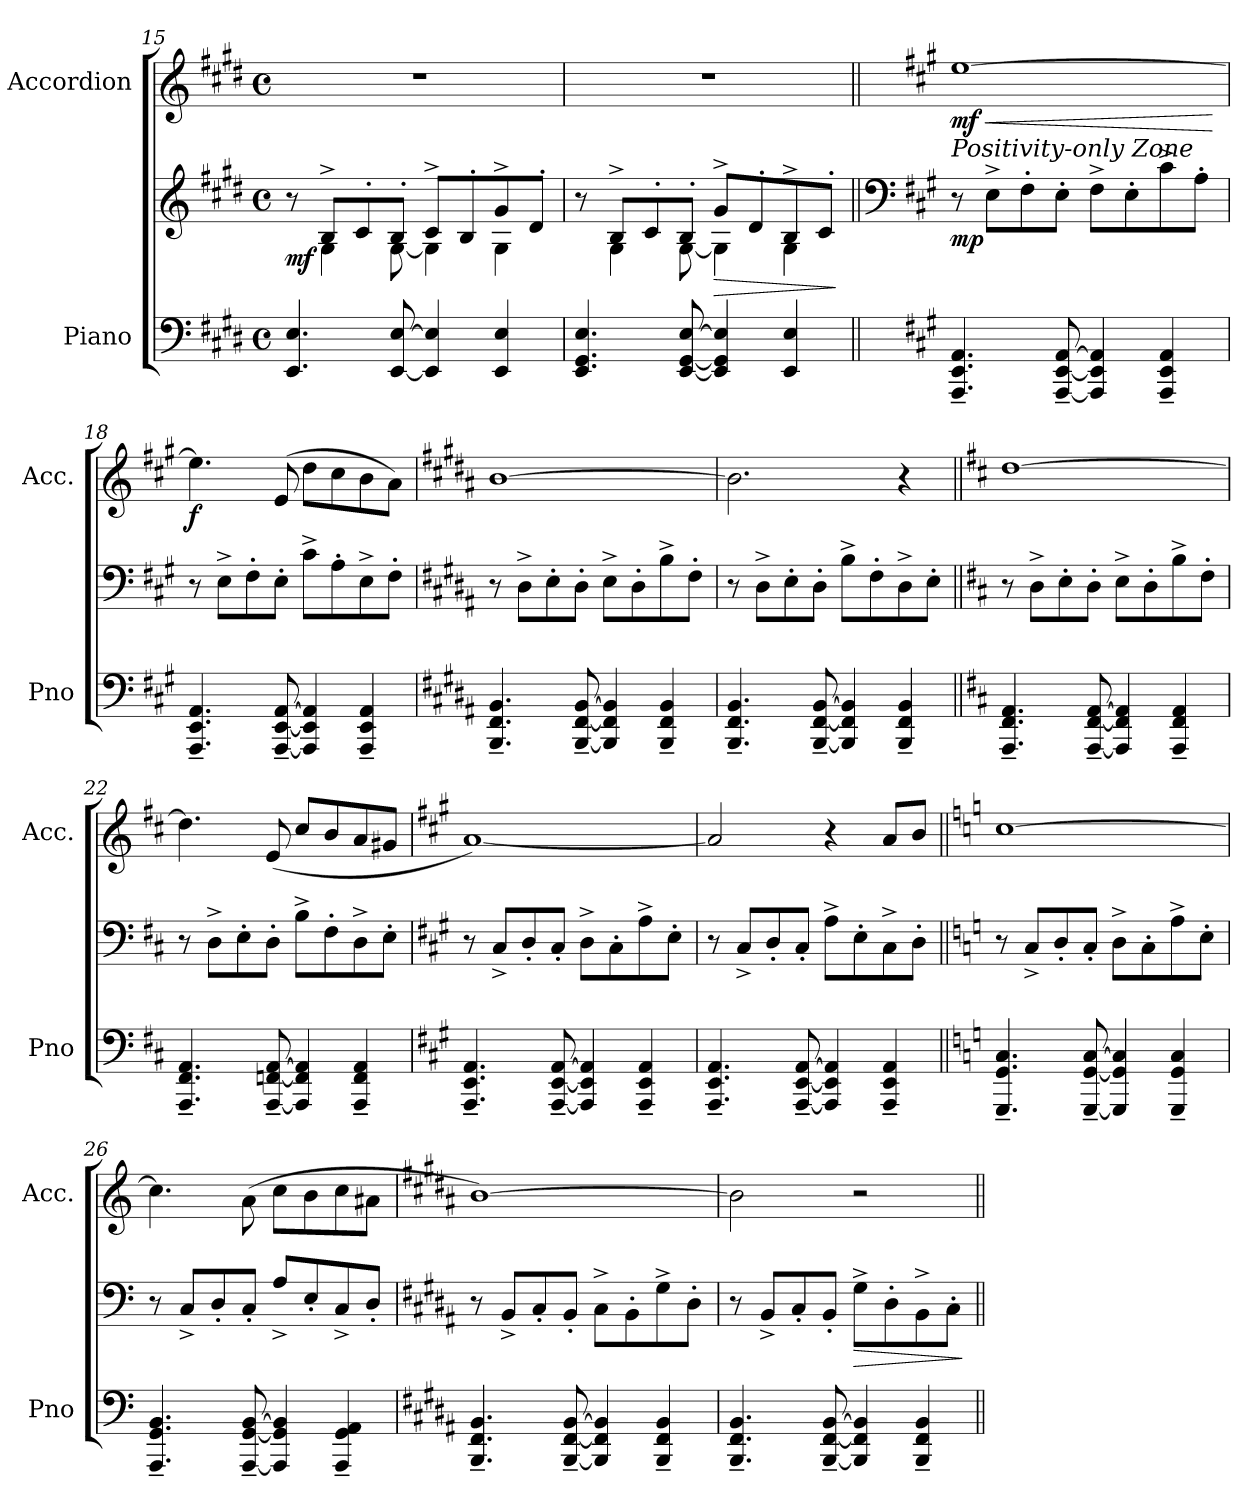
**kern	**kern	**dynam	**kern	**dynam
*part2	*part2	*part2	*part1	*part1
*staff3	*staff2	*staff2/3	*staff1	*staff1
*I"Piano	*	*	*I"Accordion	*
*I'Pno	*	*	*I'Acc.	*
*clefF4	*clefG2	*	*clefG2	*
*k[f#c#g#d#]	*k[f#c#g#d#]	*	*k[f#c#g#d#]	*
*M4/4	*M4/4	*	*M4/4	*
*met(c)	*met(c)	*	*met(c)	*
=15	=15	=15	=15	=15
*	*^	*	*	*
!	!	!	!LO:DY:b	!	!
4.EE/ 4.E/	8r	8ryy	mf	1r	.
.	8B^/L	4G#\	.	.	.
.	8c#'/	.	.	.	.
[8EE/ [8E/	8B'/J	[8G#\	.	.	.
4EE/] 4E/]	8c#^/L	4G#\]	.	.	.
.	8B'/	.	.	.	.
4EE/ 4E/	8g#^/	4G#\	.	.	.
.	8d#'/J	.	.	.	.
=16	=16	=16	=16	=16	=16
4.EE/ 4.GG#/ 4.E/	8r	8ryy	.	1r	.
.	8B^/L	4G#\	.	.	.
.	8c#'/	.	.	.	.
[8EE/ [8GG#/ [8E/	8B'/J	[8G#\	.	.	.
!	!	!	!LO:HP:b	!	!
4EE/] 4GG#/] 4E/]	8g#^/L	4G#\]	>	.	.
.	8d#'/	.	.	.	.
4EE/ 4E/	8B^/	4G#\	.	.	.
.	8c#'/J	.	.	.	.
*	*v	*v	*	*	*
.	.	]	.	.
!!LO:PB:g=z
=17||	=17||	=17||	=17||	=17||
*	*clefF4	*	*	*
*k[f#c#g#]	*k[f#c#g#]	*	*k[f#c#g#]	*
!	!	!	!LO:TX:b:i:t=Positivity-only Zone	!
!	!	!LO:DY:b	!	!LO:HP:b
!	!	!	!	!LO:DY:n=1:b
4.AAA/~ 4.EE/~ 4.AA/~	8r	mp	[1ee	< mf
.	8E^\L	.	.	.
.	8F#'\	.	.	.
[8AAA/~ [8EE/~ [8AA/~	8E'\J	.	.	.
4AAA/] 4EE/] 4AA/]	8F#^\L	.	.	.
.	8E'\	.	.	.
4AAA/~ 4EE/~ 4AA/~	8c#^\	.	.	.
.	8A'\J	.	.	.
.	.	.	.	[
=18	=18	=18	=18	=18
!	!	!	!	!LO:DY:b
4.AAA/~ 4.EE/~ 4.AA/~	8r	.	4.ee\]	f
.	8E^\L	.	.	.
.	8F#'\	.	.	.
[8AAA/~ [8EE/~ [8AA/~	8E'\J	.	(>8e/	.
4AAA/] 4EE/] 4AA/]	8c#^\L	.	8dd\L	.
.	8A'\	.	8cc#\	.
4AAA/~ 4EE/~ 4AA/~	8E^\	.	8b\	.
.	8F#'\J	.	8a\J)	.
=19	=19	=19	=19	=19
*k[f#c#g#d#a#]	*k[f#c#g#d#a#]	*	*k[f#c#g#d#a#]	*
4.BBB/~ 4.FF#/~ 4.BB/~	8r	.	[1b	.
.	8D#^\L	.	.	.
.	8E'\	.	.	.
[8BBB/~ [8FF#/~ [8BB/~	8D#'\J	.	.	.
4BBB/] 4FF#/] 4BB/]	8E^\L	.	.	.
.	8D#'\	.	.	.
4BBB/~ 4FF#/~ 4BB/~	8B^\	.	.	.
.	8F#'\J	.	.	.
=20	=20	=20	=20	=20
4.BBB/~ 4.FF#/~ 4.BB/~	8r	.	2.b\]	.
.	8D#^\L	.	.	.
.	8E'\	.	.	.
[8BBB/~ [8FF#/~ [8BB/~	8D#'\J	.	.	.
4BBB/] 4FF#/] 4BB/]	8B^\L	.	.	.
.	8F#'\	.	.	.
4BBB/~ 4FF#/~ 4BB/~	8D#^\	.	4r	.
.	8E'\J	.	.	.
!!LO:LB:g=z
=21||	=21||	=21||	=21||	=21||
*k[f#c#]	*k[f#c#]	*	*k[f#c#]	*
4.AAA/~ 4.FF#/~ 4.AA/~	8r	.	[1dd	.
.	8D^\L	.	.	.
.	8E'\	.	.	.
[8AAA/~ [8FF#/~ [8AA/~	8D'\J	.	.	.
4AAA/] 4FF#/] 4AA/]	8E^\L	.	.	.
.	8D'\	.	.	.
4AAA/~ 4FF#/~ 4AA/~	8B^\	.	.	.
.	8F#'\J	.	.	.
=22	=22	=22	=22	=22
4.AAA/~ 4.FF#/~ 4.AA/~	8r	.	4.dd\]	.
.	8D^\L	.	.	.
.	8E'\	.	.	.
[8AAA/~ [8FFn/~ [8AA/~	8D'\J	.	(<8e/	.
4AAA/] 4FF/] 4AA/]	8B^\L	.	8cc#/L	.
.	8F#'\	.	8b/	.
4AAA/~ 4FF/~ 4AA/~	8D^\	.	8a/	.
.	8E'\J	.	8g#X/J	.
=23	=23	=23	=23	=23
*k[f#c#g#]	*k[f#c#g#]	*	*k[f#c#g#]	*
4.AAA/~ 4.EE/~ 4.AA/~	8r	.	[1a)	.
.	8C#^/L	.	.	.
.	8D'/	.	.	.
[8AAA/~ [8EE/~ [8AA/~	8C#'/J	.	.	.
4AAA/] 4EE/] 4AA/]	8D^\L	.	.	.
.	8C#'\	.	.	.
4AAA/~ 4EE/~ 4AA/~	8A^\	.	.	.
.	8E'\J	.	.	.
=24	=24	=24	=24	=24
4.AAA/~ 4.EE/~ 4.AA/~	8r	.	2a/]	.
.	8C#^/L	.	.	.
.	8D'/	.	.	.
[8AAA/~ [8EE/~ [8AA/~	8C#'/J	.	.	.
4AAA/] 4EE/] 4AA/]	8A^\L	.	4r	.
.	8E'\	.	.	.
4AAA/~ 4EE/~ 4AA/~	8C#^\	.	8a/L	.
.	8D'\J	.	8b/J	.
!!LO:LB:g=z
=25||	=25||	=25||	=25||	=25||
*k[]	*k[]	*	*k[]	*
4.GGG/~ 4.GG/~ 4.C/~	8r	.	[1cc	.
.	8C^/L	.	.	.
.	8D'/	.	.	.
[8GGG/~ [8GG/~ [8C/~	8C'/J	.	.	.
4GGG/] 4GG/] 4C/]	8D^\L	.	.	.
.	8C'\	.	.	.
4GGG/~ 4GG/~ 4C/~	8A^\	.	.	.
.	8E'\J	.	.	.
=26	=26	=26	=26	=26
4.AAA/~ 4.GG/~ 4.BB/~	8r	.	4.cc\]	.
.	8C^/L	.	.	.
.	8D'/	.	.	.
[8AAA/~ [8GG/~ [8BB/~	8C'/J	.	(>8a\	.
4AAA/] 4GG/] 4BB/]	8A^/L	.	8cc\L	.
.	8E'/	.	8b\	.
4AAA/~ 4GG/~ 4AA/~	8C^/	.	8cc\	.
.	8D'/J	.	8a#X\J	.
=27	=27	=27	=27	=27
*k[f#c#g#d#a#]	*k[f#c#g#d#a#]	*	*k[f#c#g#d#a#]	*
4.BBB/~ 4.FF#/~ 4.BB/~	8r	.	[1b)	.
.	8BB^/L	.	.	.
.	8C#'/	.	.	.
[8BBB/~ [8FF#/~ [8BB/~	8BB'/J	.	.	.
4BBB/] 4FF#/] 4BB/]	8C#^\L	.	.	.
.	8BB'\	.	.	.
4BBB/~ 4FF#/~ 4BB/~	8G#^\	.	.	.
.	8D#'\J	.	.	.
=28	=28	=28	=28	=28
4.BBB/~ 4.FF#/~ 4.BB/~	8r	.	2b\]	.
.	8BB^/L	.	.	.
.	8C#'/	.	.	.
[8BBB/~ [8FF#/~ [8BB/~	8BB'/J	.	.	.
!	!	!LO:HP:b	!	!
4BBB/] 4FF#/] 4BB/]	8G#^\L	>	2r	.
.	8D#'\	.	.	.
4BBB/~ 4FF#/~ 4BB/~	8BB^\	.	.	.
.	8C#'\J	.	.	.
.	.	]	.	.
=||	=||	=||	=||	=||
*-	*-	*-	*-	*-
